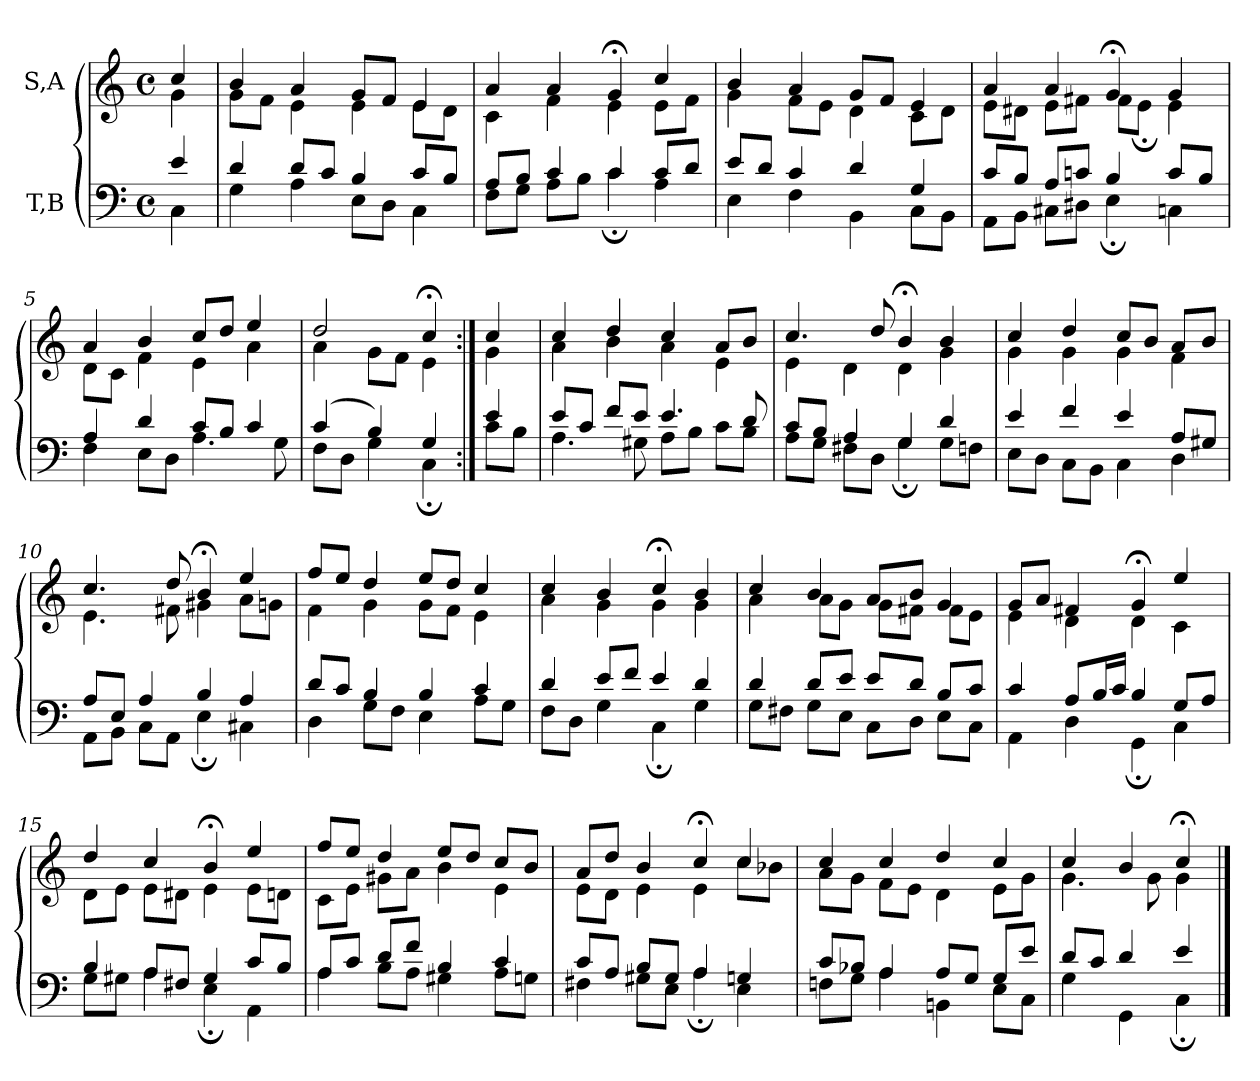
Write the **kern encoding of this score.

**kern	**kern
*part2	*part1
*staff2	*staff1
*I"T,B	*I"S,A
*clefF4	*clefG2
*k[]	*k[]
*M4/4	*M4/4
*met(c)	*met(c)
=	=
*^	*^
4e	4C	4cc	4g
=1	=1	=1	=1
4d	4G	4b	8gL
.	.	.	8fJ
8dL	4A	4a	4e
8cJ	.	.	.
4B	8EL	8gL	4e
.	8DJ	8fJ	.
8cL	4C	4e	8eL
8BJ	.	.	8dJ
=2	=2	=2	=2
8AL	8FL	4a	4c
8BJ	8GJ	.	.
4c	8AL	4a	4f
.	8BJ	.	.
4c	4c;	4g;<	4e
8cL	4A	4cc	8eL
8dJ	.	.	8fJ
=3	=3	=3	=3
8eL	4E	4b	4g
8dJ	.	.	.
4c	4F	4a	8fL
.	.	.	8eJ
4d	4BB	8gL	4d
.	.	8fJ	.
4G	8CL	4e	8cL
.	8BBJ	.	8dJ
=4	=4	=4	=4
8cL	8AAL	4a	8eL
8BJ	8BBJ	.	8d#XJ
8AL	8C#XL	4a	8eL
8cnJ	8D#XJ	.	8f#XJ
4B	4E;	4g;<	8f#L
.	.	.	8e;J
8cL	4Cn	4g	4e
8BJ	.	.	.
=5	=5	=5	=5
4A	4F	4a	8dL
.	.	.	8cJ
4d	8EL	4b	4f
.	8DJ	.	.
8cL	4.A	8ccL	4e
8BJ	.	8ddJ	.
4c	.	4ee	4a
.	8G	.	.
=6a	=6a	=6a	=6a
(>4c	8FL	2dd	4a
.	8DJ	.	.
4B)	4G	.	8gL
.	.	.	8fJ
4G	4C;	4cc;<	4e
=6b:|!	=6b:|!	=6b:|!	=6b:|!
4e	8cL	4cc	4g
.	8BJ	.	.
=7	=7	=7	=7
8eL	4.A	4cc	4a
8cJ	.	.	.
8fL	.	4dd	4b
8eJ	8G#X	.	.
4.e	8AL	4cc	4a
.	8BJ	.	.
.	8cL	8aL	4e
8d	8BJ	8bJ	.
=8	=8	=8	=8
8cL	8AL	4.cc	4e
8BJ	8GJ	.	.
4A	8F#XL	.	4d
.	8DJ	8dd	.
4G	4G;	4b;<	4d
4d	8GL	4b	4g
.	8FnJ	.	.
=9	=9	=9	=9
4e	8EL	4cc	4g
.	8DJ	.	.
4f	8CL	4dd	4g
.	8BBJ	.	.
4e	4C	8ccL	4g
.	.	8bJ	.
8AL	4D	8aL	4f
8G#XJ	.	8bJ	.
=10	=10	=10	=10
8AL	8AAL	4.cc	4.e
8EJ	8BBJ	.	.
4A	8CL	.	.
.	8AAJ	8dd	8f#X
4B	4E;	4b;<	4g#X
4A	4C#X	4ee	8aL
.	.	.	8gnJ
=11	=11	=11	=11
8dL	4D	8ffL	4f
8cJ	.	8eeJ	.
4B	8GL	4dd	4g
.	8FJ	.	.
4B	4E	8eeL	8gL
.	.	8ddJ	8fJ
4c	8AL	4cc	4e
.	8GJ	.	.
=12	=12	=12	=12
4d	8FL	4cc	4a
.	8DJ	.	.
8eL	4G	4b	4g
8fJ	.	.	.
4e	4C;	4cc;<	4g
4d	4G	4b	4g
=13	=13	=13	=13
4d	8GL	4cc	4a
.	8F#XJ	.	.
8dL	8GL	4b	8aL
8eJ	8EJ	.	8gJ
8eL	8CL	8aL	8gL
8dJ	8DJ	8bJ	8f#XJ
8BL	8EL	4g	8f#L
8cJ	8CJ	.	8eJ
=14	=14	=14	=14
4c	4AA	8gL	4e
.	.	8aJ	.
8AL	4D	4f#X	4d
16BL	.	.	.
16cJJ	.	.	.
4B	4GG;	4g;<	4d
8GL	4C	4ee	4c
8AJ	.	.	.
=15	=15	=15	=15
4B	8GL	4dd	8dL
.	8G#XJ	.	8eJ
8AL	4A	4cc	8eL
8F#XJ	.	.	8d#XJ
4G#	4E;	4b;<	4e
8cL	4AA	4ee	8eL
8BJ	.	.	8dnJ
=16	=16	=16	=16
8AL	4A	8ffL	8cL
8cJ	.	8eeJ	8eJ
8dL	8BL	4dd	8g#XL
8fJ	8AJ	.	8aJ
4B	4G#X	8eeL	4b
.	.	8ddJ	.
4c	8AL	8ccL	4e
.	8GnJ	8bJ	.
=17	=17	=17	=17
8cL	4F#X	8aL	8eL
8AJ	.	8ddJ	8dJ
8BL	8G#XL	4b	4e
8G#J	8EJ	.	.
4A	4A;	4cc;<	4e
4Gn	4E	4cc	8ccL
.	.	.	8b-XJ
=18	=18	=18	=18
8cL	8FnL	4cc	8aL
8B-XJ	8GJ	.	8gJ
4A	4A	4cc	8fL
.	.	.	8eJ
8AL	4BBn	4dd	4d
8GJ	.	.	.
8GL	8EL	4cc	8eL
8eJ	8CJ	.	8gJ
=19	=19	=19	=19
8dL	4G	4cc	4.g
8cJ	.	.	.
4d	4GG	4b	.
.	.	.	8g
4e	4C;	4cc;<	4g
*v	*v	*	*
*	*v	*v
==	==
*-	*-
